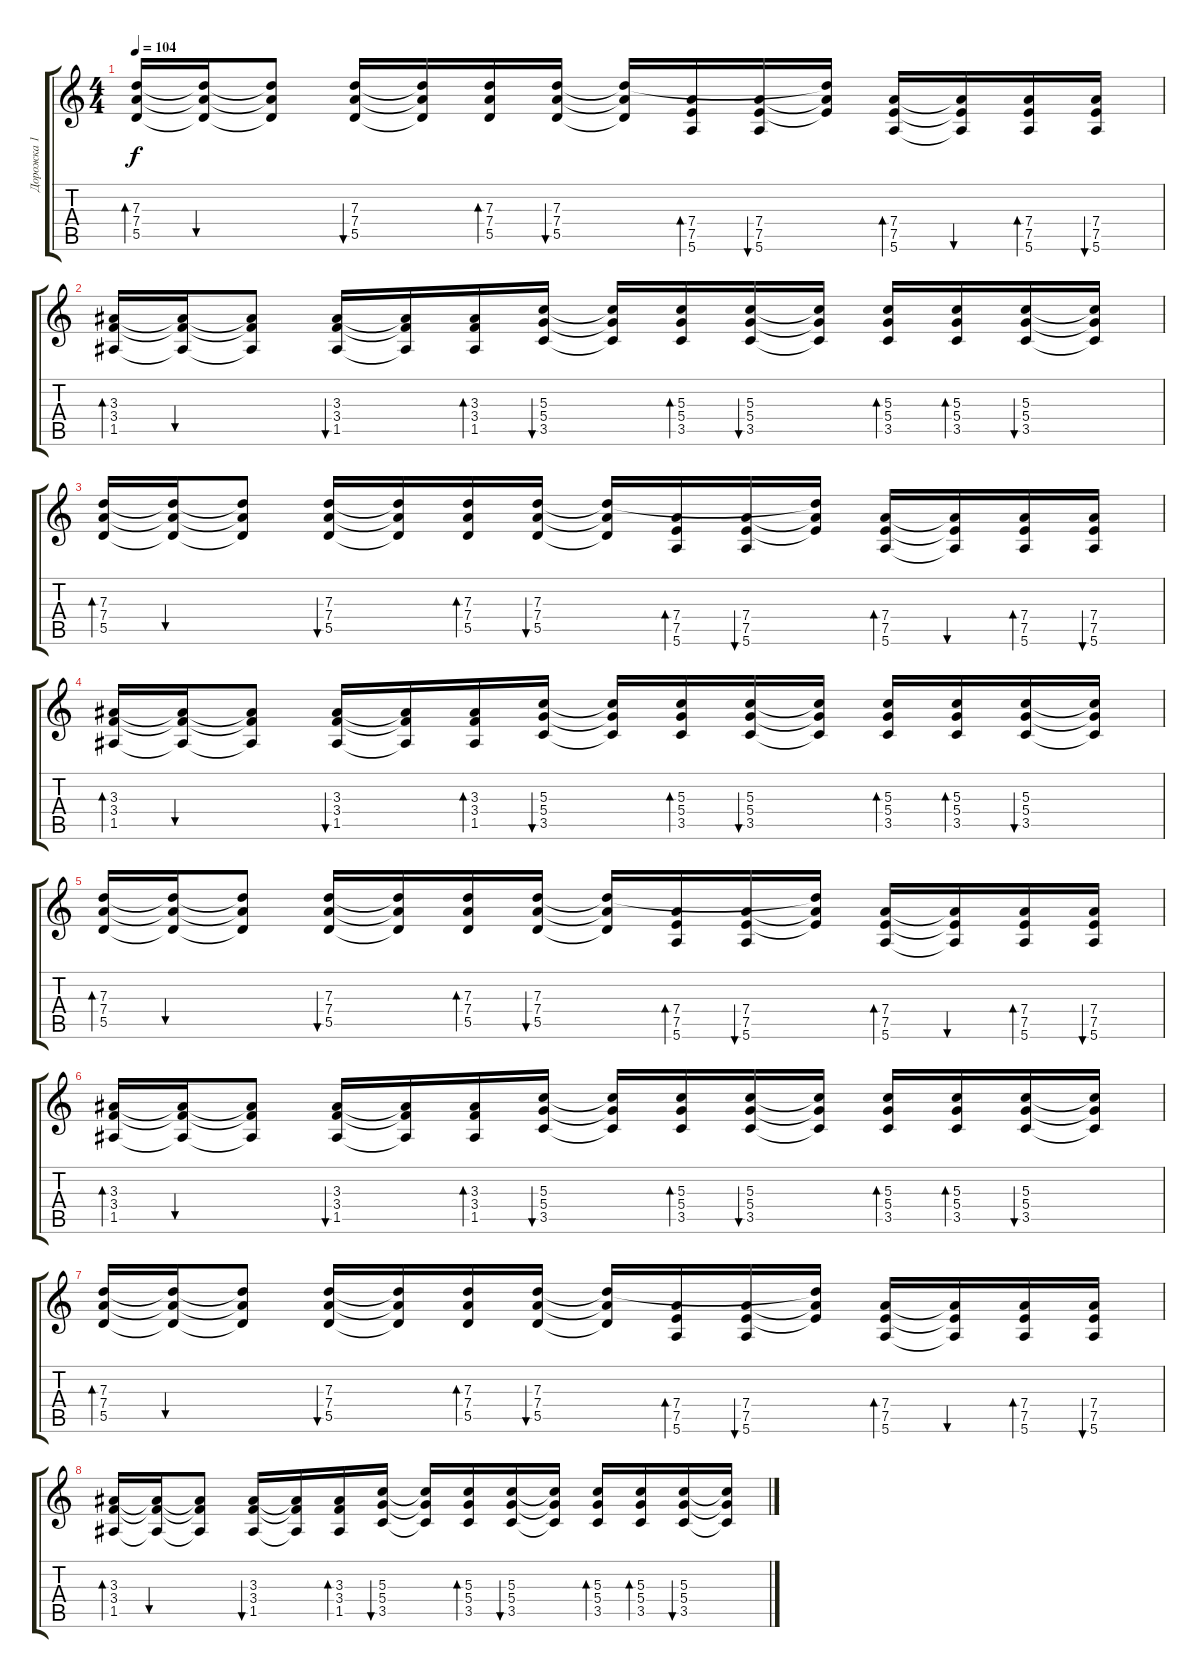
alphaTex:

\track ("Дорожка 1" "Дорожка 1") {instrument acousticguitarsteel}
\staff {score tabs}
\tuning (E4 B3 G3 D3 A2 E2) {hide}
\ts (4 4)
\tempo 104
\clef g2
\ks c
(7.3 7.4 5.5).16{bd 120 dy f} (7.3{t} 7.4{t} 5.5{t}).16{bu 120} (7.3{t} 7.4{t} 5.5{t}).8 (7.3 7.4 5.5).16{bu 120} (7.3{t} 7.4{t} 5.5{t}).16 (7.3 7.4 5.5).16{bd 120} (7.3 7.4 5.5).16{bu 120} (7.3{t} 7.4{t} 5.5{t}).16 (7.4 7.5 5.6).16{bd 120} (7.4 7.5 5.6).16{bu 120} (7.3{t} 7.4{t} 7.5{t}).16 (7.4 7.5 5.6).16{bd 120} (7.4{t} 7.5{t} 5.6{t}).16{bu 120} (7.4 7.5 5.6).16{bd 120} (7.4 7.5 5.6).16{bu 120} |
(3.3 3.4 1.5).16{bd 120} (3.3{t} 3.4{t} 1.5{t}).16{bu 120} (3.3{t} 3.4{t} 1.5{t}).8 (3.3 3.4 1.5).16{bu 120} (3.3{t} 3.4{t} 1.5{t}).16 (3.3 3.4 1.5).16{bd 120} (5.3 5.4 3.5).16{bu 120} (5.3{t} 5.4{t} 3.5{t}).16 (5.3 5.4 3.5).16{bd 120} (5.3 5.4 3.5).16{bu 120} (5.3{t} 5.4{t} 3.5{t}).16 (5.3 5.4 3.5).16{bd 120} (5.3 5.4 3.5).16{bd 120} (5.3 5.4 3.5).16{bu 120} (5.3{t} 5.4{t} 3.5{t}).16 |
(7.3 7.4 5.5).16{bd 120} (7.3{t} 7.4{t} 5.5{t}).16{bu 120} (7.3{t} 7.4{t} 5.5{t}).8 (7.3 7.4 5.5).16{bu 120} (7.3{t} 7.4{t} 5.5{t}).16 (7.3 7.4 5.5).16{bd 120} (7.3 7.4 5.5).16{bu 120} (7.3{t} 7.4{t} 5.5{t}).16 (7.4 7.5 5.6).16{bd 120} (7.4 7.5 5.6).16{bu 120} (7.3{t} 7.4{t} 7.5{t}).16 (7.4 7.5 5.6).16{bd 120} (7.4{t} 7.5{t} 5.6{t}).16{bu 120} (7.4 7.5 5.6).16{bd 120} (7.4 7.5 5.6).16{bu 120} |
(3.3 3.4 1.5).16{bd 120} (3.3{t} 3.4{t} 1.5{t}).16{bu 120} (3.3{t} 3.4{t} 1.5{t}).8 (3.3 3.4 1.5).16{bu 120} (3.3{t} 3.4{t} 1.5{t}).16 (3.3 3.4 1.5).16{bd 120} (5.3 5.4 3.5).16{bu 120} (5.3{t} 5.4{t} 3.5{t}).16 (5.3 5.4 3.5).16{bd 120} (5.3 5.4 3.5).16{bu 120} (5.3{t} 5.4{t} 3.5{t}).16 (5.3 5.4 3.5).16{bd 120} (5.3 5.4 3.5).16{bd 120} (5.3 5.4 3.5).16{bu 120} (5.3{t} 5.4{t} 3.5{t}).16 |
(7.3 7.4 5.5).16{bd 120} (7.3{t} 7.4{t} 5.5{t}).16{bu 120} (7.3{t} 7.4{t} 5.5{t}).8 (7.3 7.4 5.5).16{bu 120} (7.3{t} 7.4{t} 5.5{t}).16 (7.3 7.4 5.5).16{bd 120} (7.3 7.4 5.5).16{bu 120} (7.3{t} 7.4{t} 5.5{t}).16 (7.4 7.5 5.6).16{bd 120} (7.4 7.5 5.6).16{bu 120} (7.3{t} 7.4{t} 7.5{t}).16 (7.4 7.5 5.6).16{bd 120} (7.4{t} 7.5{t} 5.6{t}).16{bu 120} (7.4 7.5 5.6).16{bd 120} (7.4 7.5 5.6).16{bu 120} |
(3.3 3.4 1.5).16{bd 120} (3.3{t} 3.4{t} 1.5{t}).16{bu 120} (3.3{t} 3.4{t} 1.5{t}).8 (3.3 3.4 1.5).16{bu 120} (3.3{t} 3.4{t} 1.5{t}).16 (3.3 3.4 1.5).16{bd 120} (5.3 5.4 3.5).16{bu 120} (5.3{t} 5.4{t} 3.5{t}).16 (5.3 5.4 3.5).16{bd 120} (5.3 5.4 3.5).16{bu 120} (5.3{t} 5.4{t} 3.5{t}).16 (5.3 5.4 3.5).16{bd 120} (5.3 5.4 3.5).16{bd 120} (5.3 5.4 3.5).16{bu 120} (5.3{t} 5.4{t} 3.5{t}).16 |
(7.3 7.4 5.5).16{bd 120} (7.3{t} 7.4{t} 5.5{t}).16{bu 120} (7.3{t} 7.4{t} 5.5{t}).8 (7.3 7.4 5.5).16{bu 120} (7.3{t} 7.4{t} 5.5{t}).16 (7.3 7.4 5.5).16{bd 120} (7.3 7.4 5.5).16{bu 120} (7.3{t} 7.4{t} 5.5{t}).16 (7.4 7.5 5.6).16{bd 120} (7.4 7.5 5.6).16{bu 120} (7.3{t} 7.4{t} 7.5{t}).16 (7.4 7.5 5.6).16{bd 120} (7.4{t} 7.5{t} 5.6{t}).16{bu 120} (7.4 7.5 5.6).16{bd 120} (7.4 7.5 5.6).16{bu 120} |
(3.3 3.4 1.5).16{bd 120} (3.3{t} 3.4{t} 1.5{t}).16{bu 120} (3.3{t} 3.4{t} 1.5{t}).8 (3.3 3.4 1.5).16{bu 120} (3.3{t} 3.4{t} 1.5{t}).16 (3.3 3.4 1.5).16{bd 120} (5.3 5.4 3.5).16{bu 120} (5.3{t} 5.4{t} 3.5{t}).16 (5.3 5.4 3.5).16{bd 120} (5.3 5.4 3.5).16{bu 120} (5.3{t} 5.4{t} 3.5{t}).16 (5.3 5.4 3.5).16{bd 120} (5.3 5.4 3.5).16{bd 120} (5.3 5.4 3.5).16{bu 120} (5.3{t} 5.4{t} 3.5{t}).16
